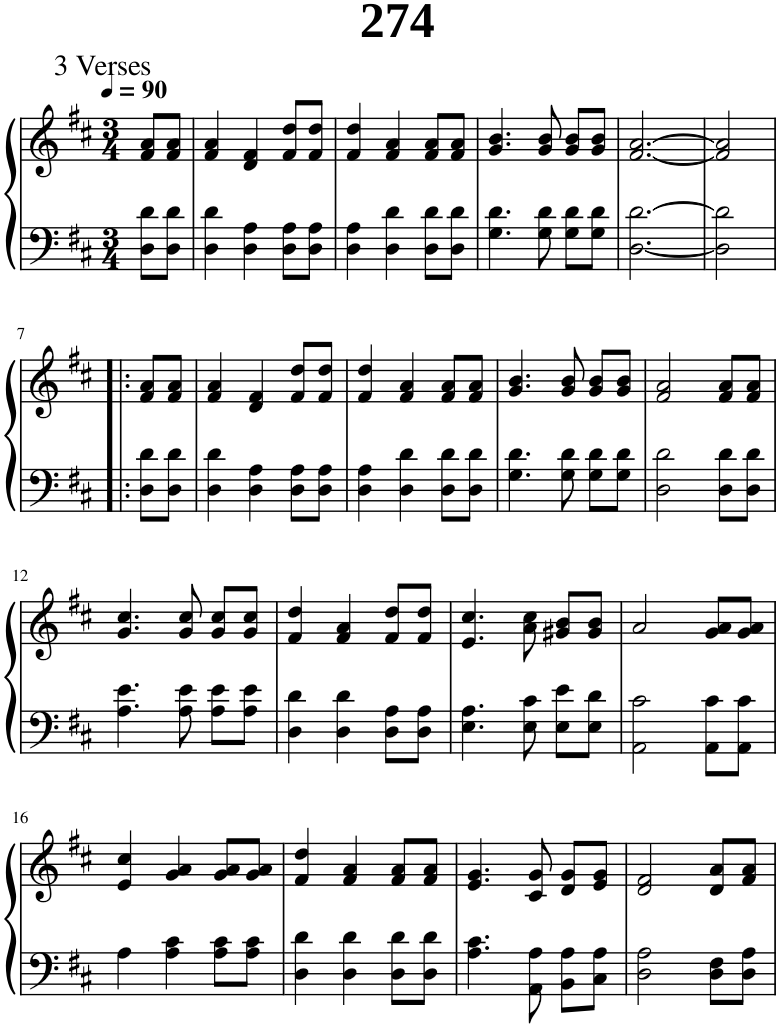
**kern	**kern
*part1	*part1
*staff2	*staff1
*I"Piano	*
*I'Pno.	*
*clefF4	*clefG2
*k[f#c#]	*k[f#c#]
*M3/4	*M3/4
*MM90	*MM90
=1	=1
8D\ 8d\L	8f#/ 8a/L
8D\ 8d\J	8f#/ 8a/J
=2	=2
4D\ 4d\	4f#/ 4a/
4D\ 4A\	4d/ 4f#/
8D\ 8A\L	8f#/ 8dd/L
8D\ 8A\J	8f#/ 8dd/J
=3	=3
4D\ 4A\	4f#/ 4dd/
4D\ 4d\	4f#/ 4a/
8D\ 8d\L	8f#/ 8a/L
8D\ 8d\J	8f#/ 8a/J
=4	=4
4.G\ 4.d\	4.g/ 4.b/
8G\ 8d\	8g/ 8b/
8G\ 8d\L	8g/ 8b/L
8G\ 8d\J	8g/ 8b/J
=5	=5
[2.D\ [2.d\	[2.f#/ [2.a/
=6	=6
2D\] 2d\]	2f#/] 2a/]
!!LO:LB:g=z
=7!|:	=7!|:
8D\ 8d\L	8f#/ 8a/L
8D\ 8d\J	8f#/ 8a/J
=8	=8
4D\ 4d\	4f#/ 4a/
4D\ 4A\	4d/ 4f#/
8D\ 8A\L	8f#/ 8dd/L
8D\ 8A\J	8f#/ 8dd/J
=9	=9
4D\ 4A\	4f#/ 4dd/
4D\ 4d\	4f#/ 4a/
8D\ 8d\L	8f#/ 8a/L
8D\ 8d\J	8f#/ 8a/J
=10	=10
4.G\ 4.d\	4.g/ 4.b/
8G\ 8d\	8g/ 8b/
8G\ 8d\L	8g/ 8b/L
8G\ 8d\J	8g/ 8b/J
=11	=11
2D\ 2d\	2f#/ 2a/
8D\ 8d\L	8f#/ 8a/L
8D\ 8d\J	8f#/ 8a/J
!!LO:LB:g=z
=12	=12
4.A\ 4.e\	4.g/ 4.cc#/
8A\ 8e\	8g/ 8cc#/
8A\ 8e\L	8g/ 8cc#/L
8A\ 8e\J	8g/ 8cc#/J
=13	=13
4D\ 4d\	4f#/ 4dd/
4D\ 4d\	4f#/ 4a/
8D\ 8A\L	8f#/ 8dd/L
8D\ 8A\J	8f#/ 8dd/J
=14	=14
4.E\ 4.A\	4.e/ 4.cc#/
8E\ 8c#\	8a\ 8cc#\
8E\ 8e\L	8g#X/ 8b/L
8E\ 8d\J	8g#/ 8b/J
=15	=15
2AA\ 2c#\	2a/
8AA\ 8c#\L	8g/ 8a/L
8AA\ 8c#\J	8g/ 8a/J
!!LO:LB:g=z
=16	=16
4A\	4e/ 4cc#/
4A\ 4c#\	4g/ 4a/
8A\ 8c#\L	8g/ 8a/L
8A\ 8c#\J	8g/ 8a/J
=17	=17
4D\ 4d\	4f#/ 4dd/
4D\ 4d\	4f#/ 4a/
8D\ 8d\L	8f#/ 8a/L
8D\ 8d\J	8f#/ 8a/J
=18	=18
4.A\ 4.c#\	4.e/ 4.g/
8AA\ 8A\	8c#/ 8g/
8BB\ 8A\L	8d/ 8g/L
8C#\ 8A\J	8e/ 8g/J
=19	=19
2D\ 2A\	2d/ 2f#/
8D\ 8F#\L	8d/ 8a/L
8D\ 8A\J	8f#/ 8a/J
=	=
*-	*-
